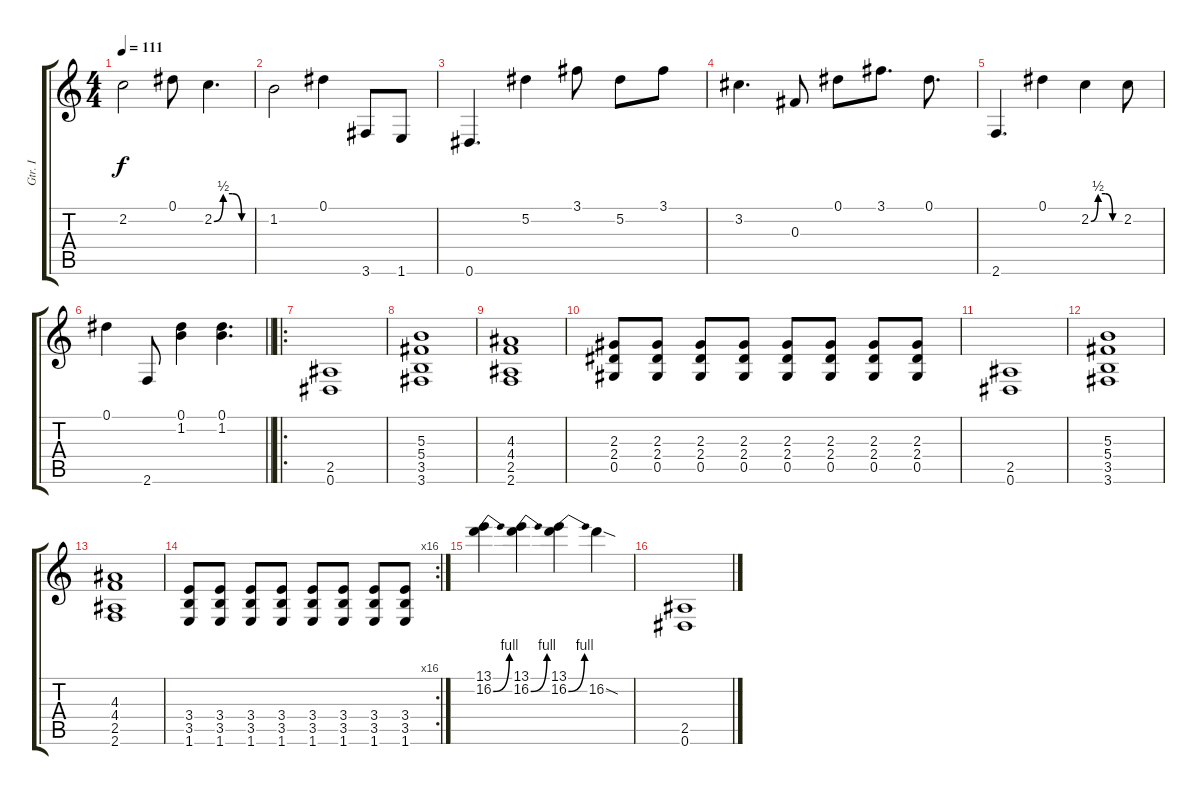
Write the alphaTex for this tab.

\track ("Gtr. I" "Gtr. I") {instrument distortionguitar}
\staff {score tabs}
\tuning (Eb4 Bb3 Gb3 Db3 Ab2 Eb2) {hide}
\ts (4 4)
\tempo 111
\clef g2
\ks c
2.2.2{dy f} 0.1.8 2.2{be (custom 0 0 15 2 30 2 45 0 60 0)}.4{d} |
1.2.2 0.1.4 3.6.8 1.6.8 |
0.6.4{d} 5.2.4 3.1.8 5.2.8 3.1.8 |
3.2.4{d} 0.3.8 0.1.8 3.1.8{d} 0.1.8{d} |
2.6.4{d} 0.1.4 2.2{be (custom 0 0 15 2 30 2 45 0 60 0)}.4 2.2.8 |
\barLineRight lightlight
0.1.4 2.6.8 (0.1 1.2).4 (0.1 1.2).4{d} |
\ro
(2.5 0.6).1 |
(5.3 5.4 3.5 3.6).1 |
(4.3 4.4 2.5 2.6).1 |
(2.3 2.4 0.5).8 (2.3 2.4 0.5).8 (2.3 2.4 0.5).8 (2.3 2.4 0.5).8 (2.3 2.4 0.5).8 (2.3 2.4 0.5).8 (2.3 2.4 0.5).8 (2.3 2.4 0.5).8 |
(2.5 0.6).1 |
(5.3 5.4 3.5 3.6).1 |
(4.3 4.4 2.5 2.6).1 |
\rc 16
(3.4 3.5 1.6).8 (3.4 3.5 1.6).8 (3.4 3.5 1.6).8 (3.4 3.5 1.6).8 (3.4 3.5 1.6).8 (3.4 3.5 1.6).8 (3.4 3.5 1.6).8 (3.4 3.5 1.6).8 |
(13.1 16.2{be (bend 0 0 60 4)}).4 (13.1 16.2{be (bend 0 0 60 4)}).4 (13.1 16.2{be (bend 0 0 60 4)}).4 16.2{sod}.4 |
(2.5 0.6).1
